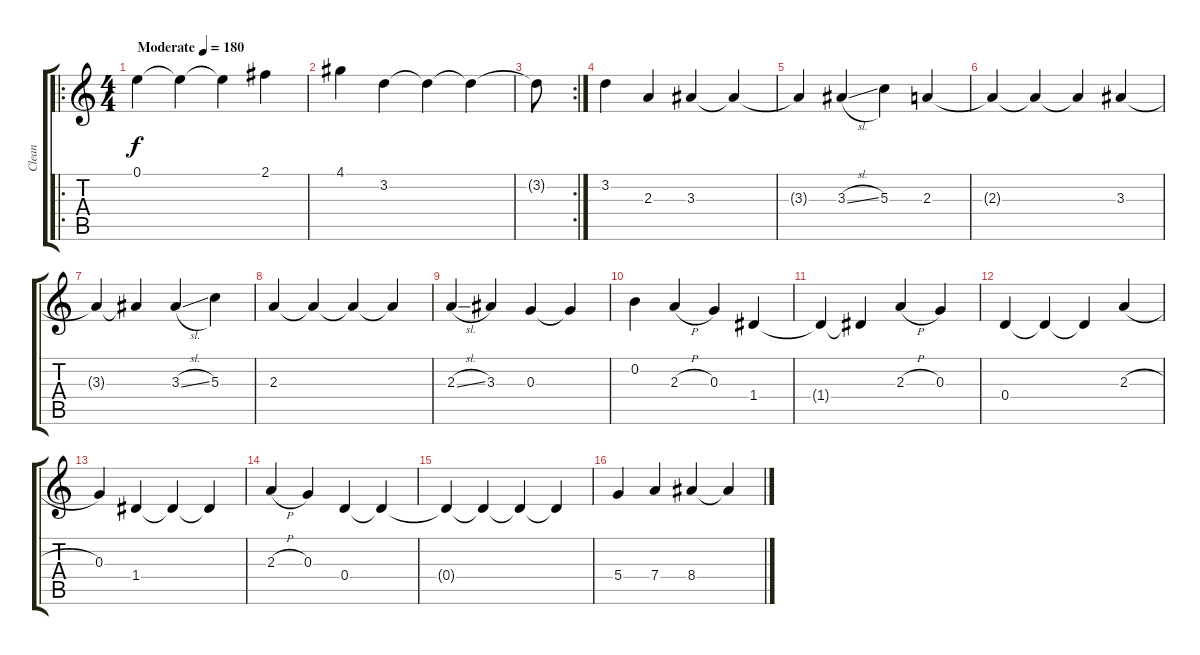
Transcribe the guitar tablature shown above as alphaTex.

\track ("Clean" "Clean") {instrument electricguitarclean}
\staff {score tabs}
\tuning (E4 B3 G3 D3 A2 E2) {hide}
\ro
\ts (4 4)
\tempo (180 "Moderate")
\clef g2
\ks c
0.1.4{dy f instrument electricguitarclean} 0.1{t}.4 0.1{t}.4 2.1.4 |
4.1.4 3.2.4 3.2{t}.4 3.2{t}.4 |
\rc 2
3.2{t}.8 |
3.2.4 2.3.4 3.3.4 3.3{t}.4 |
3.3{t}.4 3.3{sl}.4 5.3.4 2.3.4 |
2.3{t}.4 2.3{t}.4 2.3{t}.4 3.3.4 |
3.3{t}.4 3.3{t}.4 3.3{sl}.4 5.3.4 |
2.3.4 2.3{t}.4 2.3{t}.4 2.3{t}.4 |
2.3{sl}.4 3.3.4 0.3.4 0.3{t}.4 |
0.2.4 2.3{h}.4 0.3.4 1.4.4 |
1.4{t}.4 1.4{t}.4 2.3{h}.4 0.3.4 |
0.4.4 0.4{t}.4 0.4{t}.4 2.3{h}.4 |
0.3.4 1.4.4 1.4{t}.4 1.4{t}.4 |
2.3{h}.4 0.3.4 0.4.4 0.4{t}.4 |
0.4{t}.4 0.4{t}.4 0.4{t}.4 0.4{t}.4 |
5.4.4 7.4.4 8.4.4 8.4{t}.4
